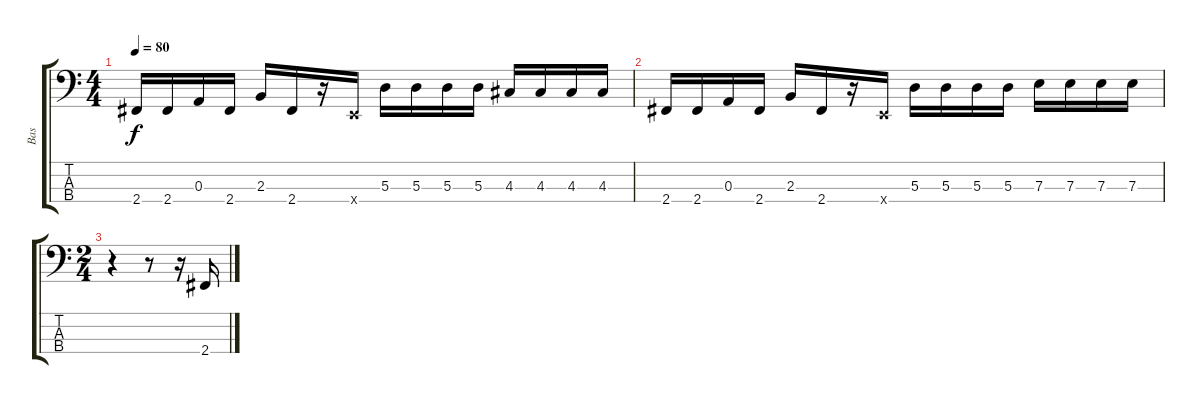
\track ("Bas" "Bas") {instrument electricbassfinger}
\staff {score tabs}
\tuning (G2 D2 A1 E1) {hide}
\ts (4 4)
\tempo 80
\clef f4
\ks c
2.4.16{dy f} 2.4.16 0.3.16 2.4.16 2.3.16 2.4.16 r.16 0.4{x}.16 5.3.16 5.3.16 5.3.16 5.3.16 4.3.16 4.3.16 4.3.16 4.3.16 |
2.4.16 2.4.16 0.3.16 2.4.16 2.3.16 2.4.16 r.16 0.4{x}.16 5.3.16 5.3.16 5.3.16 5.3.16 7.3.16 7.3.16 7.3.16 7.3.16 |
\ts (2 4)
r.4 r.8 r.16 2.4.16
